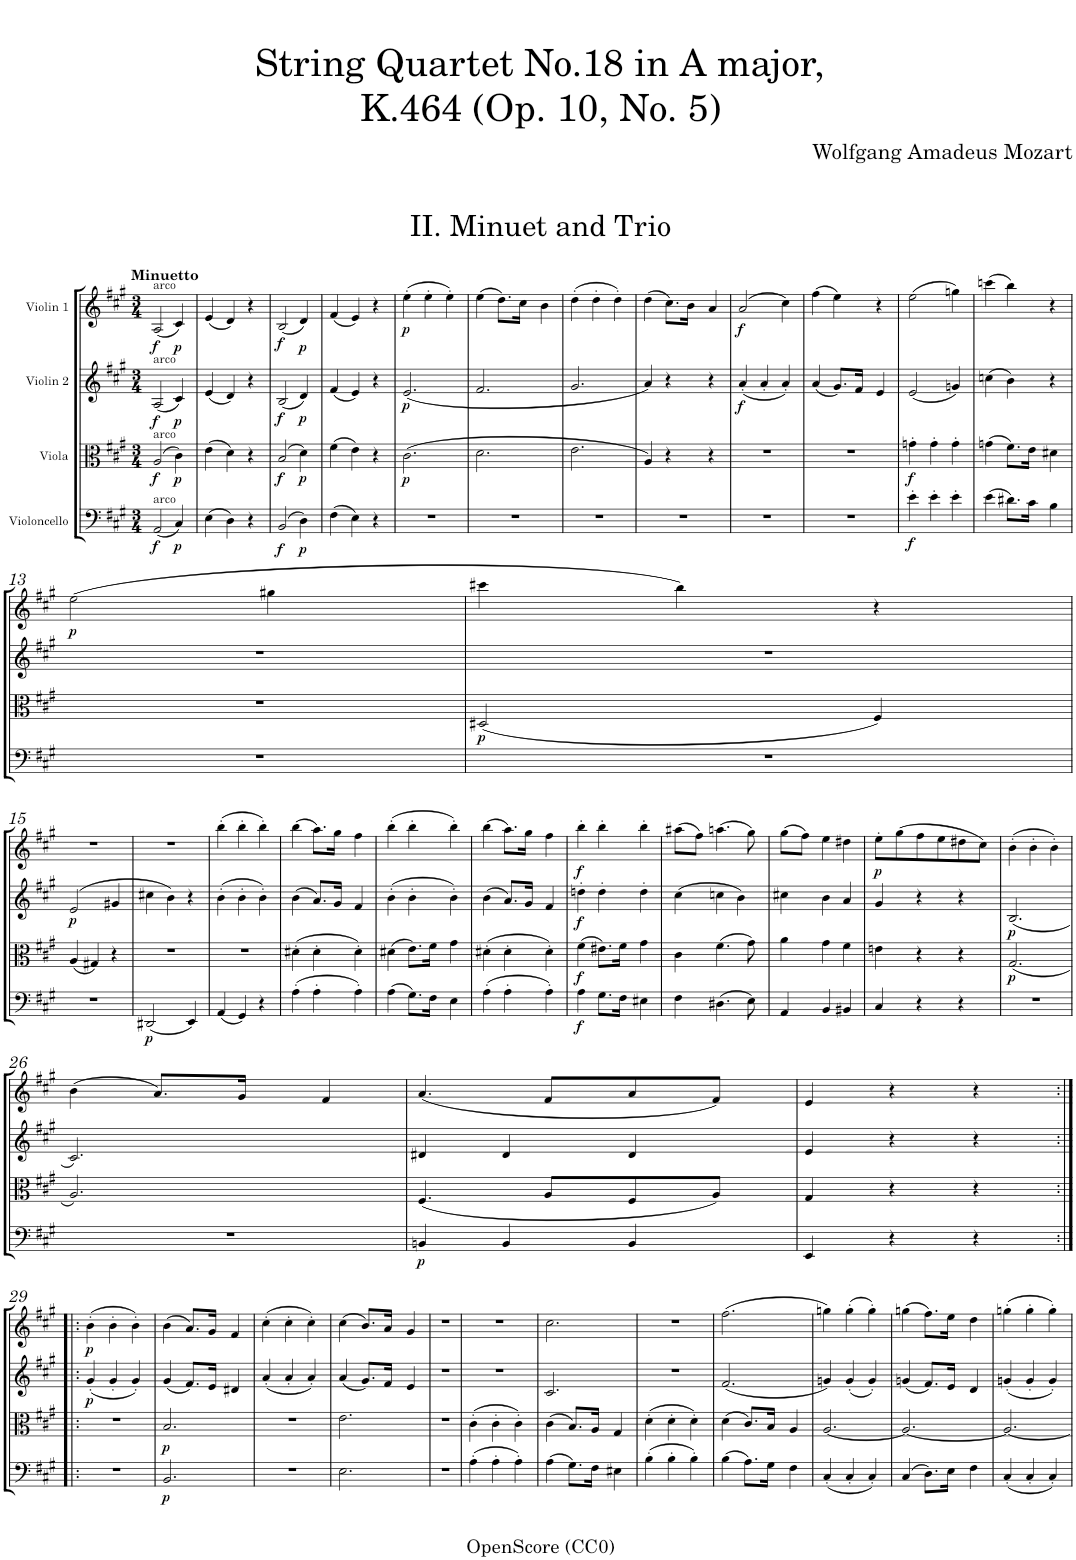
**kern	**dynam	**kern	**dynam	**kern	**dynam	**kern	**dynam
*part4	*part4	*part3	*part3	*part2	*part2	*part1	*part1
*staff4	*staff4	*staff3	*staff3	*staff2	*staff2	*staff1	*staff1
*I"Violoncello	*	*I"Viola	*	*I"Violin 2	*	*I"Violin 1	*
*I'Vc	*	*I'Vla	*	*I'Vln	*	*I'Vln	*
*clefF4	*	*clefC3	*	*clefG2	*	*clefG2	*
*k[f#c#g#]	*	*k[f#c#g#]	*	*k[f#c#g#]	*	*k[f#c#g#]	*
*M3/4	*	*M3/4	*	*M3/4	*	*M3/4	*
=1	=1	=1	=1	=1	=1	=1	=1
!	!	!	!	!	!	!LO:TX:a:B:t=Minuetto	!
!	!	!	!	!	!	!LO:TX:a:t=arco	!
!	!	!	!	!LO:TX:a:t=arco	!	!	!
!	!	!LO:TX:a:t=arco	!	!	!	!	!
!LO:TX:a:t=arco	!	!	!	!	!	!	!
!	!LO:DY:b	!	!LO:DY:b	!	!LO:DY:b	!	!LO:DY:b
(2AA/	f	(2A/	f	(2A/	f	(2A/	f
!	!LO:DY:b	!	!LO:DY:b	!	!LO:DY:b	!	!LO:DY:b
4C#/)	p	4c#\)	p	4c#/)	p	4c#/)	p
=2	=2	=2	=2	=2	=2	=2	=2
(4E\	.	(4e\	.	(4e/	.	(4e/	.
4D\)	.	4d\)	.	4d/)	.	4d/)	.
4r	.	4r	.	4r	.	4r	.
=3	=3	=3	=3	=3	=3	=3	=3
!	!LO:DY:b	!	!LO:DY:b	!	!LO:DY:b	!	!LO:DY:b
(2BB/	f	(2B/	f	(2B/	f	(2B/	f
!	!LO:DY:b	!	!LO:DY:b	!	!LO:DY:b	!	!LO:DY:b
4D\)	p	4d\)	p	4d/)	p	4d/)	p
=4	=4	=4	=4	=4	=4	=4	=4
(4F#\	.	(4f#\	.	(4f#/	.	(4f#/	.
4E\)	.	4e\)	.	4e/)	.	4e/)	.
4r	.	4r	.	4r	.	4r	.
=5	=5	=5	=5	=5	=5	=5	=5
!	!	!	!LO:DY:b	!	!LO:DY:b	!	!LO:DY:b
2.r	.	(2.c#\	p	(<2.e/	p	(4ee'\	p
.	.	.	.	.	.	4ee'\	.
.	.	.	.	.	.	4ee'\)	.
=6	=6	=6	=6	=6	=6	=6	=6
2.r	.	2.d\	.	2.f#/	.	(4ee\	.
.	.	.	.	.	.	8.dd\L)	.
.	.	.	.	.	.	16cc#\Jk	.
.	.	.	.	.	.	4b\	.
=7	=7	=7	=7	=7	=7	=7	=7
2.r	.	2.e\	.	2.g#/	.	(4dd'\	.
.	.	.	.	.	.	4dd'\	.
.	.	.	.	.	.	4dd'\)	.
=8	=8	=8	=8	=8	=8	=8	=8
2.r	.	4A/)	.	4a/)	.	(4dd\	.
.	.	4r	.	4r	.	8.cc#\L)	.
.	.	.	.	.	.	16b\Jk	.
.	.	4r	.	4r	.	4a/	.
=9	=9	=9	=9	=9	=9	=9	=9
!	!	!	!	!	!LO:DY:b	!	!LO:DY:b
2.r	.	2.r	.	(4a'/	f	(2a/	f
.	.	.	.	4a'/	.	.	.
.	.	.	.	4a'/)	.	4cc#\)	.
=10	=10	=10	=10	=10	=10	=10	=10
2.r	.	2.r	.	(4a/	.	(4ff#\	.
.	.	.	.	8.g#/L)	.	4ee\)	.
.	.	.	.	16f#/Jk	.	.	.
.	.	.	.	4e/	.	4r	.
=11	=11	=11	=11	=11	=11	=11	=11
!	!LO:DY:b	!	!LO:DY:b	!	!	!	!
4e'\	f	4gn'\	f	(2e/	.	(2ee\	.
4e'\	.	4g'\	.	.	.	.	.
4e'\	.	4g'\	.	4gn/)	.	4ggn\)	.
=12	=12	=12	=12	=12	=12	=12	=12
(4e\	.	(4gn\	.	(4ccn\	.	(4cccn\	.
8.d#X\L)	.	8.f#\L)	.	4b\)	.	4bb\)	.
16c#\Jk	.	16e\Jk	.	.	.	.	.
4B\	.	4d#X\	.	4r	.	4r	.
!!LO:LB:g=z
=13	=13	=13	=13	=13	=13	=13	=13
!	!	!	!	!	!	!	!LO:DY:b
2.r	.	2.r	.	2.r	.	(2ee\	p
.	.	.	.	.	.	4gg#X\	.
=14	=14	=14	=14	=14	=14	=14	=14
!	!	!	!LO:DY:b	!	!	!	!
2.r	.	(2D#X/	p	2.r	.	4ccc#X\	.
.	.	.	.	.	.	4bb\)	.
.	.	4F#/)	.	.	.	4r	.
!!LO:LB:g=z
=15	=15	=15	=15	=15	=15	=15	=15
!	!	!	!	!	!LO:DY:b	!	!
2.r	.	(4A/	.	(2e/	p	2.r	.
.	.	4G#X/)	.	.	.	.	.
.	.	4r	.	4g#X/	.	.	.
=16	=16	=16	=16	=16	=16	=16	=16
!	!LO:DY:b	!	!	!	!	!	!
(2DD#X/	p	2.r	.	4cc#X\	.	2.r	.
.	.	.	.	4b\)	.	.	.
4EE/)	.	.	.	4r	.	.	.
=17	=17	=17	=17	=17	=17	=17	=17
(4AA/	.	2.r	.	(4b'\	.	(4bb'\	.
4GG#/)	.	.	.	4b'\	.	4bb'\	.
4r	.	.	.	4b'\)	.	4bb'\)	.
=18	=18	=18	=18	=18	=18	=18	=18
(4A'\	.	(4d#X'\	.	(4b\	.	(4bb\	.
4A'\	.	4d#'\	.	8.a/L)	.	8.aa\L)	.
.	.	.	.	16g#/Jk	.	16gg#\Jk	.
4A'\)	.	4d#'\)	.	4f#/	.	4ff#\	.
=19	=19	=19	=19	=19	=19	=19	=19
(4A\	.	(4d#X\	.	(4b'\	.	(4bb'\	.
8.G#\L)	.	8.e\L)	.	4b'\	.	4bb'\	.
16F#\Jk	.	16f#\Jk	.	.	.	.	.
4E\	.	4g#\	.	4b'\)	.	4bb'\)	.
=20	=20	=20	=20	=20	=20	=20	=20
(4A'\	.	(4d#X'\	.	(4b\	.	(4bb\	.
4A'\	.	4d#'\	.	8.a/L)	.	8.aa\L)	.
.	.	.	.	16g#/Jk	.	16gg#\Jk	.
4A'\)	.	4d#'\)	.	4f#/	.	4ff#\	.
=21	=21	=21	=21	=21	=21	=21	=21
!	!LO:DY:b	!	!LO:DY:b	!	!LO:DY:b	!	!LO:DY:b
4A\	f	(4f#\	f	4ddn'\	f	4bb'\	f
8.G#\L	.	8.e#X\L)	.	4dd'\	.	4bb'\	.
16F#\Jk	.	16f#\Jk	.	.	.	.	.
4E#X\	.	4g#\	.	4dd'\	.	4bb'\	.
=22	=22	=22	=22	=22	=22	=22	=22
4F#\	.	4c#\	.	(4cc#\	.	(8aa#X\L	.
.	.	.	.	.	.	8ff#\J)	.
(4.D#X\	.	(4.f#\	.	4ccn\	.	(4.aan\	.
.	.	.	.	4b\)	.	.	.
8E\)	.	8g#\)	.	.	.	8gg#\)	.
=23	=23	=23	=23	=23	=23	=23	=23
4AA/	.	4a\	.	4cc#X\	.	(8gg#\L	.
.	.	.	.	.	.	8ff#\J)	.
4BB/	.	4g#\	.	4b\	.	4ee\	.
4BB#X/	.	4f#\	.	4a/	.	4dd#X\	.
=24	=24	=24	=24	=24	=24	=24	=24
!	!	!	!	!	!	!	!LO:DY:b
4C#/	.	4en\	.	4g#/	.	8ee'\L	p
.	.	.	.	.	.	(8gg#\	.
4r	.	4r	.	4r	.	8ff#\	.
.	.	.	.	.	.	8ee\	.
4r	.	4r	.	4r	.	8dd#X\	.
.	.	.	.	.	.	8cc#\J)	.
=25	=25	=25	=25	=25	=25	=25	=25
!	!	!	!LO:DY:b	!	!LO:DY:b	!	!
2.r	.	(2.G#/	p	(2.B/	p	(4b'\	.
.	.	.	.	.	.	4b'\	.
.	.	.	.	.	.	4b'\)	.
!!LO:LB:g=z
=26	=26	=26	=26	=26	=26	=26	=26
2.r	.	2.A/)	.	2.c#/)	.	(4b\	.
.	.	.	.	.	.	8.a/L)	.
.	.	.	.	.	.	16g#/Jk	.
.	.	.	.	.	.	4f#/	.
=27	=27	=27	=27	=27	=27	=27	=27
!	!LO:DY:b	!	!	!	!	!	!
4BBn/	p	(4.F#/	.	4d#X/	.	(4.a/	.
4BB/	.	.	.	4d#/	.	.	.
.	.	8A/L	.	.	.	8f#/L	.
4BB/	.	8F#/	.	4d#/	.	8a/	.
.	.	8A/J)	.	.	.	8f#/J)	.
=28	=28	=28	=28	=28	=28	=28	=28
4EE/	.	4G#/	.	4e/	.	4e/	.
4r	.	4r	.	4r	.	4r	.
4r	.	4r	.	4r	.	4r	.
!!LO:LB:g=z
=29:|!|:	=29:|!|:	=29:|!|:	=29:|!|:	=29:|!|:	=29:|!|:	=29:|!|:	=29:|!|:
!	!	!	!	!	!LO:DY:b	!	!LO:DY:b
2.r	.	2.r	.	(4g#'/	p	(4b'\	p
.	.	.	.	4g#'/	.	4b'\	.
.	.	.	.	4g#'/)	.	4b'\)	.
=30	=30	=30	=30	=30	=30	=30	=30
!	!LO:DY:b	!	!LO:DY:b	!	!	!	!
2.BB/	p	2.B/	p	(4g#/	.	(4b\	.
.	.	.	.	8.f#/L)	.	8.a/L)	.
.	.	.	.	16e/Jk	.	16g#/Jk	.
.	.	.	.	4d#X/	.	4f#/	.
=31	=31	=31	=31	=31	=31	=31	=31
2.r	.	2.r	.	(4a'/	.	(4cc#'\	.
.	.	.	.	4a'/	.	4cc#'\	.
.	.	.	.	4a'/)	.	4cc#'\)	.
=32	=32	=32	=32	=32	=32	=32	=32
2.E\	.	2.e\	.	(4a/	.	(4cc#\	.
.	.	.	.	8.g#/L)	.	8.b/L)	.
.	.	.	.	16f#/Jk	.	16a/Jk	.
.	.	.	.	4e/	.	4g#/	.
=33	=33	=33	=33	=33	=33	=33	=33
2.r	.	2.r	.	2.r	.	2.r	.
=34	=34	=34	=34	=34	=34	=34	=34
(4A'\	.	(4c#'\	.	2.r	.	2.r	.
4A'\	.	4c#'\	.	.	.	.	.
4A'\)	.	4c#'\)	.	.	.	.	.
=35	=35	=35	=35	=35	=35	=35	=35
(4A\	.	(4c#\	.	2.c#/	.	2.cc#\	.
8.G#\L)	.	8.B/L)	.	.	.	.	.
16F#\Jk	.	16A/Jk	.	.	.	.	.
4E#X\	.	4G#/	.	.	.	.	.
=36	=36	=36	=36	=36	=36	=36	=36
(4B'\	.	(4d'\	.	2.r	.	2.r	.
4B'\	.	4d'\	.	.	.	.	.
4B'\)	.	4d'\)	.	.	.	.	.
=37	=37	=37	=37	=37	=37	=37	=37
(4B\	.	(4d\	.	(2.f#/	.	(2.ff#\	.
8.A\L)	.	8.c#/L)	.	.	.	.	.
16G#\Jk	.	16B/Jk	.	.	.	.	.
4F#\	.	4A/	.	.	.	.	.
=38	=38	=38	=38	=38	=38	=38	=38
(4C#'/	.	[2.A/	.	4gn/)	.	4ggn\)	.
4C#'/	.	.	.	(4g'/	.	(4gg'\	.
4C#'/)	.	.	.	4g'/)	.	4gg'\)	.
=39	=39	=39	=39	=39	=39	=39	=39
(4C#/	.	2.A/_	.	(4gn/	.	(4ggn\	.
8.D\L)	.	.	.	8.f#/L)	.	8.ff#\L)	.
16E\Jk	.	.	.	16e/Jk	.	16ee\Jk	.
4F#\	.	.	.	4d/	.	4dd\	.
=40	=40	=40	=40	=40	=40	=40	=40
(4C#'/	.	2.A/_	.	(4gn'/	.	(4ggn'\	.
4C#'/	.	.	.	4g'/	.	4gg'\	.
4C#'/)	.	.	.	4g'/)	.	4gg'\)	.
=	=	=	=	=	=	=	=
*-	*-	*-	*-	*-	*-	*-	*-
